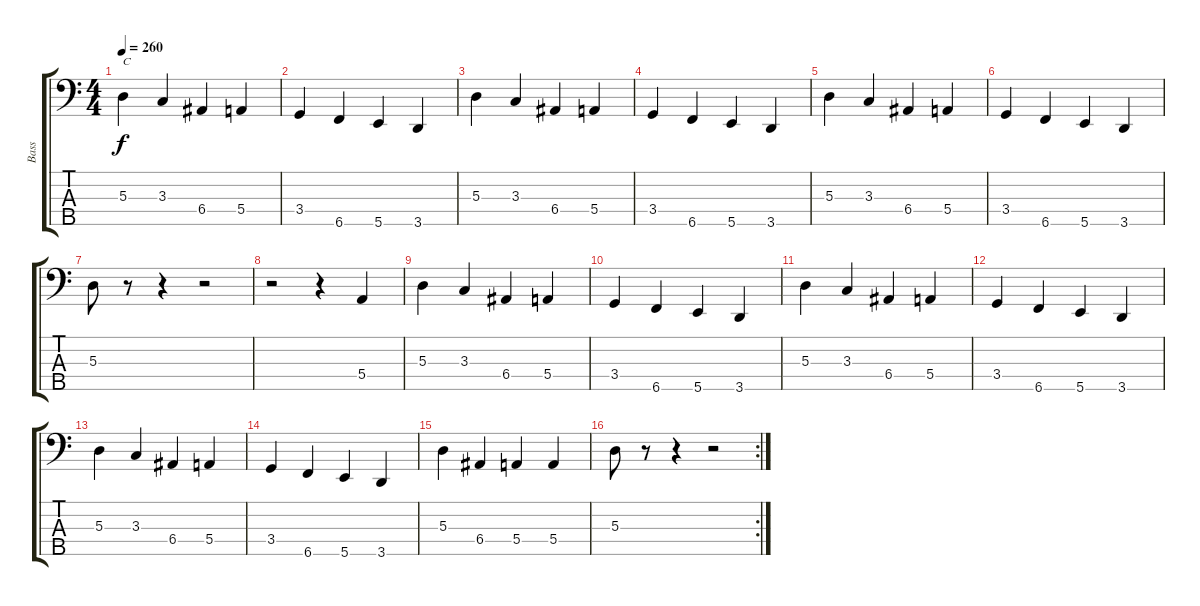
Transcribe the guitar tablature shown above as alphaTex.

\track ("Bass" "Bass") {instrument acousticbass}
\staff {score tabs}
\tuning (G2 D2 A1 E1 B0) {hide}
\ts (4 4)
\tempo 260
\clef f4
\ks c
5.3.4{txt "C" dy f} 3.3.4 6.4.4 5.4.4 |
3.4.4 6.5.4 5.5.4 3.5.4 |
5.3.4 3.3.4 6.4.4 5.4.4 |
3.4.4 6.5.4 5.5.4 3.5.4 |
5.3.4 3.3.4 6.4.4 5.4.4 |
3.4.4 6.5.4 5.5.4 3.5.4 |
5.3.8 r.8 r.4 r.2 |
r.2 r.4 5.4.4 |
5.3.4 3.3.4 6.4.4 5.4.4 |
3.4.4 6.5.4 5.5.4 3.5.4 |
5.3.4 3.3.4 6.4.4 5.4.4 |
3.4.4 6.5.4 5.5.4 3.5.4 |
5.3.4 3.3.4 6.4.4 5.4.4 |
3.4.4 6.5.4 5.5.4 3.5.4 |
5.3.4 6.4.4 5.4.4 5.4.4 |
\rc 2
5.3.8 r.8 r.4 r.2
